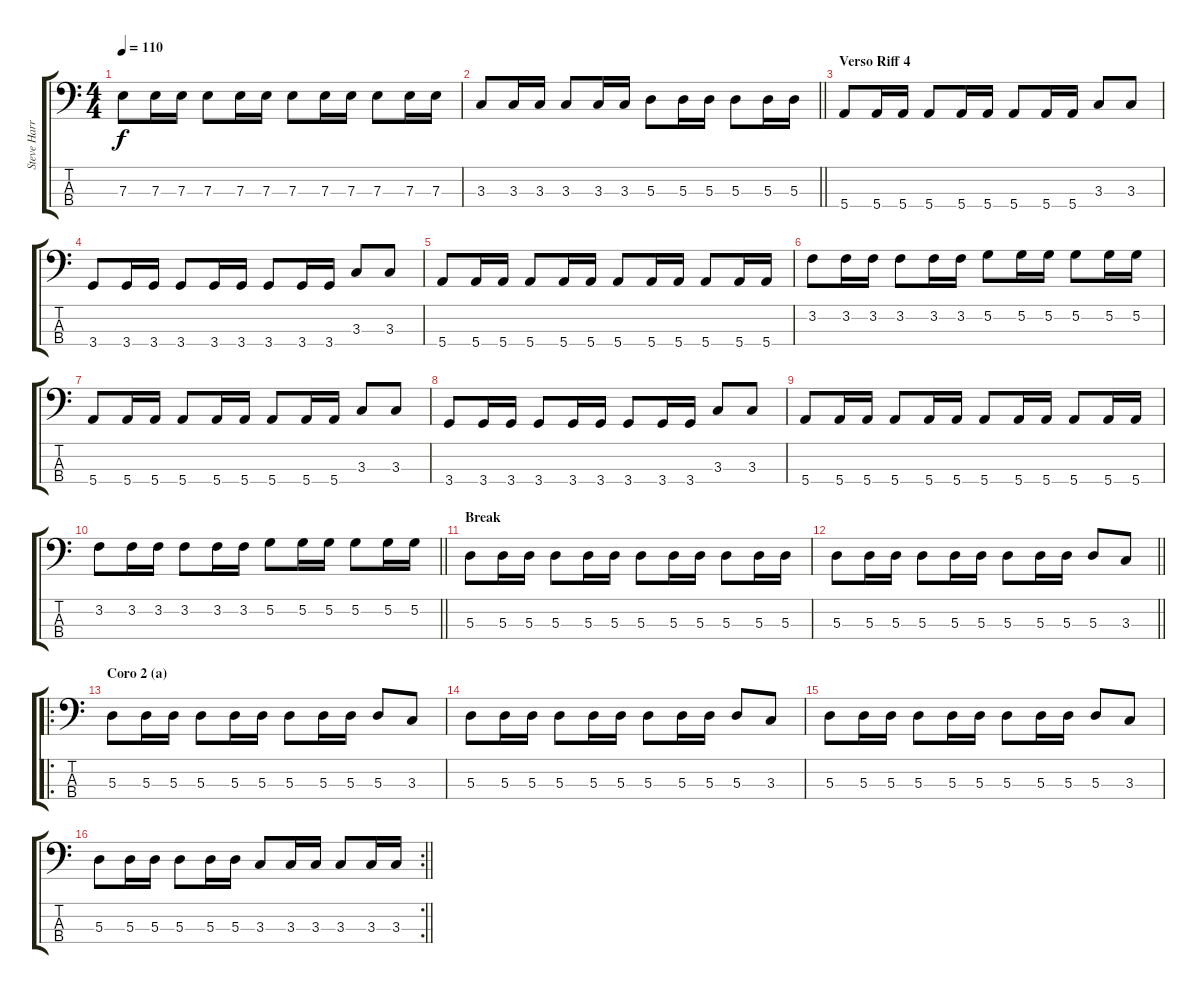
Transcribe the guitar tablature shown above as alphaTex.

\track ("Steve Harris" "Steve Harr") {instrument electricbassfinger}
\staff {score tabs}
\tuning (G2 D2 A1 E1) {hide}
\ts (4 4)
\tempo 110
\clef f4
\ks c
7.3.8{dy f} 7.3.16 7.3.16 7.3.8 7.3.16 7.3.16 7.3.8 7.3.16 7.3.16 7.3.8 7.3.16 7.3.16 |
\barLineRight lightlight
3.3.8 3.3.16 3.3.16 3.3.8 3.3.16 3.3.16 5.3.8 5.3.16 5.3.16 5.3.8 5.3.16 5.3.16 |
\section ("" "Verso Riff 4")
5.4.8 5.4.16 5.4.16 5.4.8 5.4.16 5.4.16 5.4.8 5.4.16 5.4.16 3.3.8 3.3.8 |
3.4.8 3.4.16 3.4.16 3.4.8 3.4.16 3.4.16 3.4.8 3.4.16 3.4.16 3.3.8 3.3.8 |
5.4.8 5.4.16 5.4.16 5.4.8 5.4.16 5.4.16 5.4.8 5.4.16 5.4.16 5.4.8 5.4.16 5.4.16 |
3.2.8 3.2.16 3.2.16 3.2.8 3.2.16 3.2.16 5.2.8 5.2.16 5.2.16 5.2.8 5.2.16 5.2.16 |
5.4.8 5.4.16 5.4.16 5.4.8 5.4.16 5.4.16 5.4.8 5.4.16 5.4.16 3.3.8 3.3.8 |
3.4.8 3.4.16 3.4.16 3.4.8 3.4.16 3.4.16 3.4.8 3.4.16 3.4.16 3.3.8 3.3.8 |
5.4.8 5.4.16 5.4.16 5.4.8 5.4.16 5.4.16 5.4.8 5.4.16 5.4.16 5.4.8 5.4.16 5.4.16 |
\barLineRight lightlight
3.2.8 3.2.16 3.2.16 3.2.8 3.2.16 3.2.16 5.2.8 5.2.16 5.2.16 5.2.8 5.2.16 5.2.16 |
\section ("" "Break")
5.3.8 5.3.16 5.3.16 5.3.8 5.3.16 5.3.16 5.3.8 5.3.16 5.3.16 5.3.8 5.3.16 5.3.16 |
\barLineRight lightlight
5.3.8 5.3.16 5.3.16 5.3.8 5.3.16 5.3.16 5.3.8 5.3.16 5.3.16 5.3.8 3.3.8 |
\ro
\section ("" "Coro 2 (a)")
5.3.8 5.3.16 5.3.16 5.3.8 5.3.16 5.3.16 5.3.8 5.3.16 5.3.16 5.3.8 3.3.8 |
5.3.8 5.3.16 5.3.16 5.3.8 5.3.16 5.3.16 5.3.8 5.3.16 5.3.16 5.3.8 3.3.8 |
5.3.8 5.3.16 5.3.16 5.3.8 5.3.16 5.3.16 5.3.8 5.3.16 5.3.16 5.3.8 3.3.8 |
\rc 2
\barLineRight lightlight
5.3.8 5.3.16 5.3.16 5.3.8 5.3.16 5.3.16 3.3.8 3.3.16 3.3.16 3.3.8 3.3.16 3.3.16
